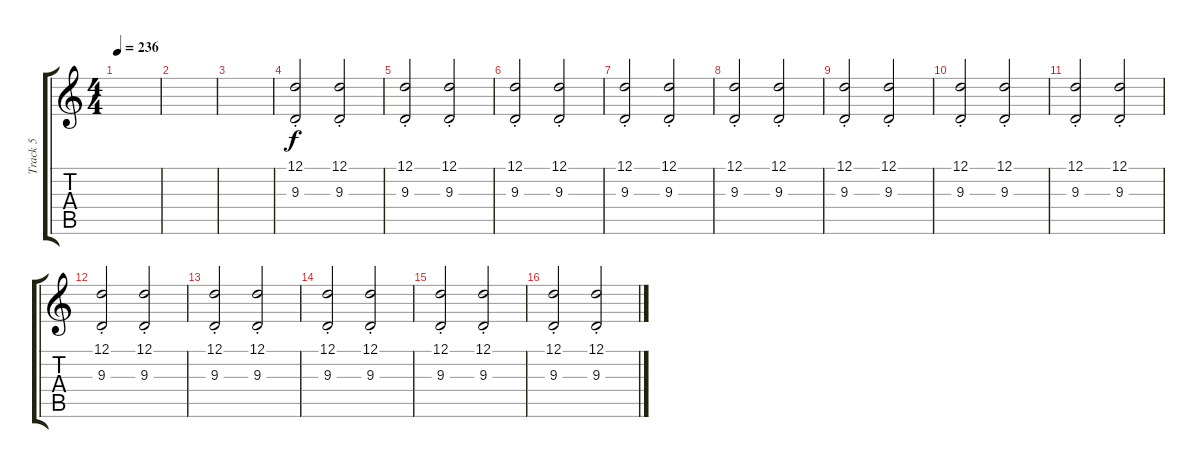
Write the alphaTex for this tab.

\track ("Track 5" "Track 5") {instrument pad8sweep}
\staff {score tabs}
\tuning (D4 A3 F3 C3 G2 C2) {hide}
\ts (4 4)
\tempo 236
\clef g2
\ks c
|
|
|
(12.1{st} 9.3{st}).2 (12.1{st} 9.3{st}).2 |
(12.1{st} 9.3{st}).2 (12.1{st} 9.3{st}).2 |
(12.1{st} 9.3{st}).2 (12.1{st} 9.3{st}).2 |
(12.1{st} 9.3{st}).2 (12.1{st} 9.3{st}).2 |
(12.1{st} 9.3{st}).2 (12.1{st} 9.3{st}).2 |
(12.1{st} 9.3{st}).2 (12.1{st} 9.3{st}).2 |
(12.1{st} 9.3{st}).2 (12.1{st} 9.3{st}).2 |
(12.1{st} 9.3{st}).2 (12.1{st} 9.3{st}).2 |
(12.1{st} 9.3{st}).2 (12.1{st} 9.3{st}).2 |
(12.1{st} 9.3{st}).2 (12.1{st} 9.3{st}).2 |
(12.1{st} 9.3{st}).2 (12.1{st} 9.3{st}).2 |
(12.1{st} 9.3{st}).2 (12.1{st} 9.3{st}).2 |
(12.1{st} 9.3{st}).2 (12.1{st} 9.3{st}).2
